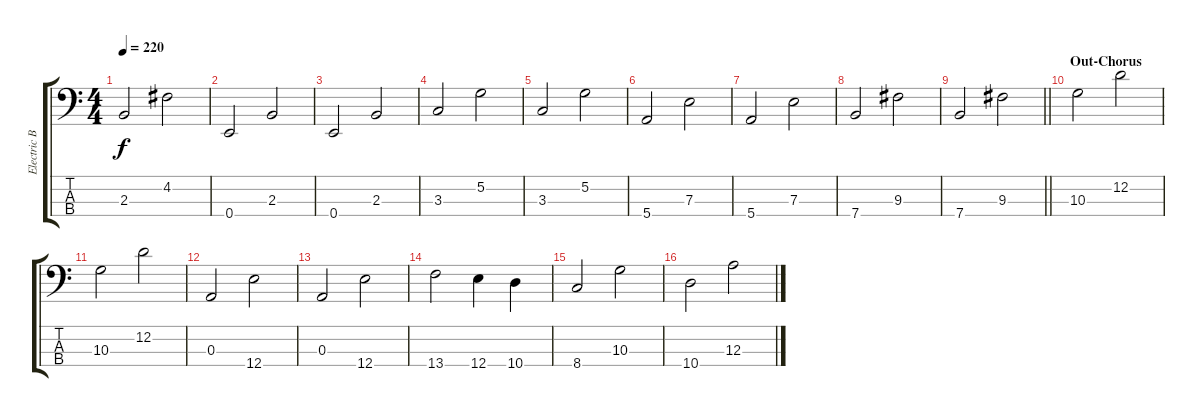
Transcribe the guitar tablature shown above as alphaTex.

\track ("Electric Bass (Finger)    " "Electric B") {instrument electricbassfinger}
\staff {score tabs}
\tuning (G2 D2 A1 E1) {hide}
\ts (4 4)
\tempo 220
\clef f4
\ks c
2.3.2{dy f} 4.2.2 |
0.4.2 2.3.2 |
0.4.2 2.3.2 |
3.3.2 5.2.2 |
3.3.2 5.2.2 |
5.4.2 7.3.2 |
5.4.2 7.3.2 |
7.4.2 9.3.2 |
\barLineRight lightlight
7.4.2 9.3.2 |
\section ("" "Out-Chorus")
10.3.2 12.2.2 |
10.3.2 12.2.2 |
0.3.2 12.4.2 |
0.3.2 12.4.2 |
13.4.2 12.4.4 10.4.4 |
8.4.2 10.3.2 |
10.4.2 12.3.2
